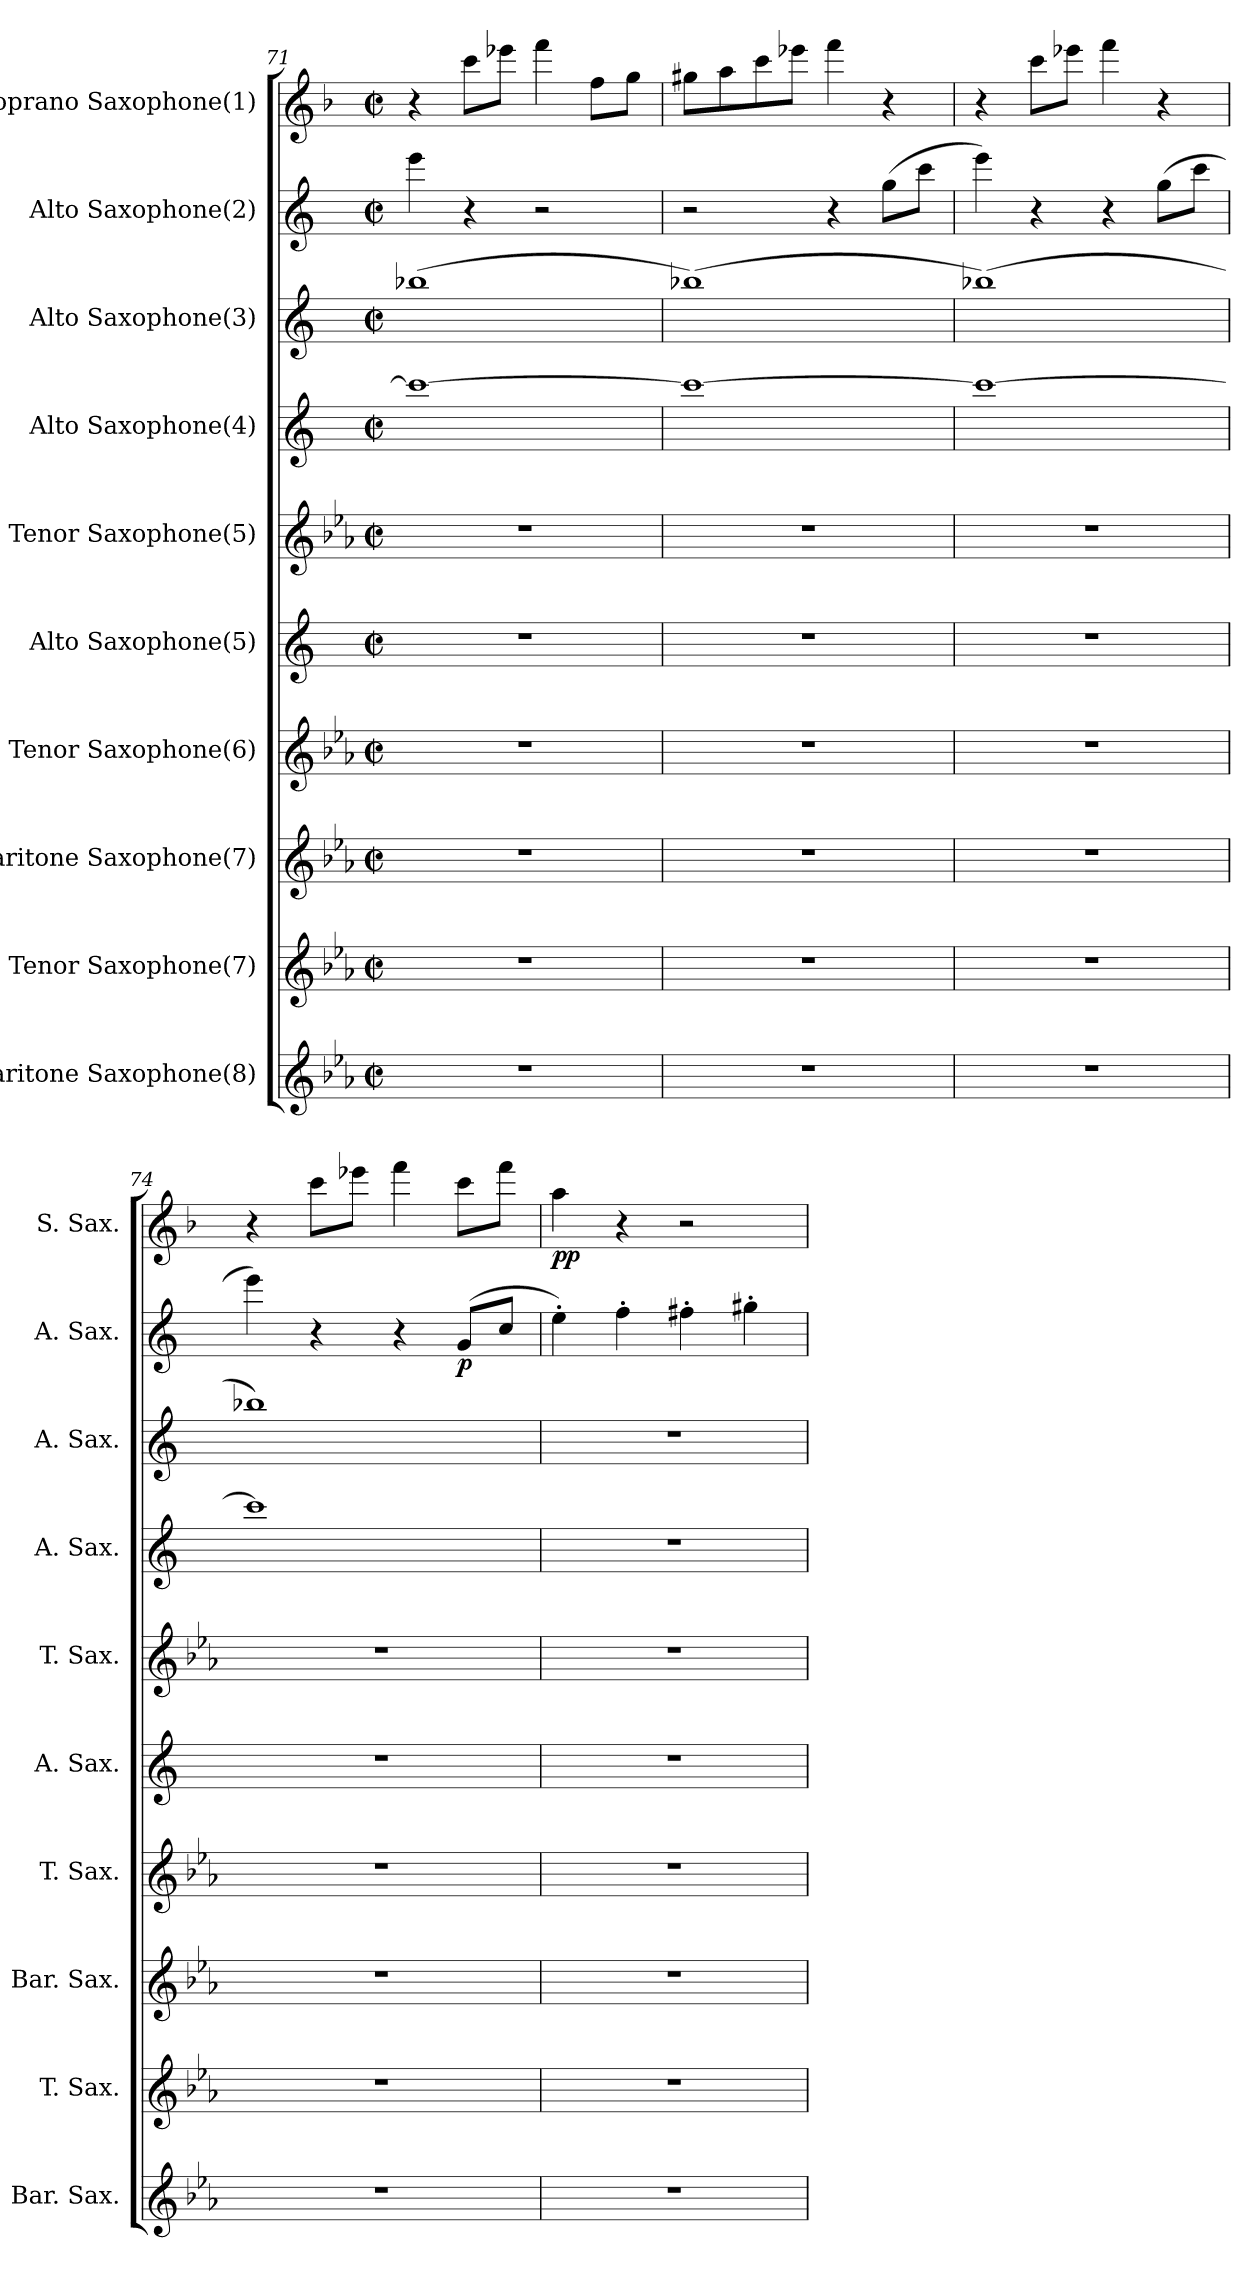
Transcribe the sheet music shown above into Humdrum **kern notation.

**kern	**kern	**kern	**kern	**kern	**kern	**kern	**kern	**kern	**dynam	**kern	**dynam
*part10	*part9	*part8	*part7	*part6	*part5	*part4	*part3	*part2	*part2	*part1	*part1
*staff10	*staff9	*staff8	*staff7	*staff6	*staff5	*staff4	*staff3	*staff2	*staff2	*staff1	*staff1
*I"Baritone Saxophone(8)	*I"Tenor Saxophone(7)	*I"Baritone Saxophone(7)	*I"Tenor Saxophone(6)	*I"Alto Saxophone(5)	*I"Tenor Saxophone(5)	*I"Alto Saxophone(4)	*I"Alto Saxophone(3)	*I"Alto Saxophone(2)	*	*I"Soprano Saxophone(1)	*
*I'Bar. Sax.	*I'T. Sax.	*I'Bar. Sax.	*I'T. Sax.	*I'A. Sax.	*I'T. Sax.	*I'A. Sax.	*I'A. Sax.	*I'A. Sax.	*	*I'S. Sax.	*
*clefG2	*clefG2	*clefG2	*clefG2	*clefG2	*clefG2	*clefG2	*clefG2	*clefG2	*	*clefG2	*
*ITrd12c21	*ITrd8c14	*ITrd12c21	*ITrd8c14	*ITrd5c9	*ITrd8c14	*ITrd5c9	*ITrd5c9	*ITrd5c9	*	*ITrd1c2	*
*k[b-e-a-]	*k[b-e-a-]	*k[b-e-a-]	*k[b-e-a-]	*k[b-e-a-]	*k[b-e-a-]	*k[b-e-a-]	*k[b-e-a-]	*k[b-e-a-]	*	*k[b-e-a-]	*
*M4/4	*M4/4	*M4/4	*M4/4	*M4/4	*M4/4	*M4/4	*M4/4	*M4/4	*	*M4/4	*
*met(c|)	*met(c|)	*met(c|)	*met(c|)	*met(c|)	*met(c|)	*met(c|)	*met(c|)	*met(c|)	*	*met(c|)	*
=71	=71	=71	=71	=71	=71	=71	=71	=71	=71	=71	=71
1r	1r	1r	1r	1r	1r	1ee-_	(1dd-X	4gg\	.	4r	.
.	.	.	.	.	.	.	.	4r	.	8bb-\L	.
.	.	.	.	.	.	.	.	.	.	8ddd-X\J	.
.	.	.	.	.	.	.	.	2r	.	4eee-\	.
.	.	.	.	.	.	.	.	.	.	8ee-\L	.
.	.	.	.	.	.	.	.	.	.	8ff\J	.
!!LO:PB:g=z
=72	=72	=72	=72	=72	=72	=72	=72	=72	=72	=72	=72
1r	1r	1r	1r	1r	1r	1ee-_	(1dd-X)	2r	.	8ff#X\L	.
.	.	.	.	.	.	.	.	.	.	8gg\	.
.	.	.	.	.	.	.	.	.	.	8bb-\	.
.	.	.	.	.	.	.	.	.	.	8ddd-X\J	.
.	.	.	.	.	.	.	.	4r	.	4eee-\	.
.	.	.	.	.	.	.	.	(8b-\L	.	4r	.
.	.	.	.	.	.	.	.	8ee-\J	.	.	.
=73	=73	=73	=73	=73	=73	=73	=73	=73	=73	=73	=73
1r	1r	1r	1r	1r	1r	1ee-_	(1dd-X)	4gg\)	.	4r	.
.	.	.	.	.	.	.	.	4r	.	8bb-\L	.
.	.	.	.	.	.	.	.	.	.	8ddd-X\J	.
.	.	.	.	.	.	.	.	4r	.	4eee-\	.
.	.	.	.	.	.	.	.	(8b-\L	.	4r	.
.	.	.	.	.	.	.	.	8ee-\J	.	.	.
=74	=74	=74	=74	=74	=74	=74	=74	=74	=74	=74	=74
1r	1r	1r	1r	1r	1r	1ee-]	1dd-X)	4gg\)	.	4r	.
.	.	.	.	.	.	.	.	4r	.	8bb-\L	.
.	.	.	.	.	.	.	.	.	.	8ddd-X\J	.
.	.	.	.	.	.	.	.	4r	.	4eee-\	.
!	!	!	!	!	!	!	!	!	!LO:DY:b	!	!
.	.	.	.	.	.	.	.	(8B-/L	p	8bb-\L	.
.	.	.	.	.	.	.	.	8e-/J	.	8eee-\J	.
=75	=75	=75	=75	=75	=75	=75	=75	=75	=75	=75	=75
!	!	!	!	!	!	!	!	!	!	!	!LO:DY:b
1r	1r	1r	1r	1r	1r	1r	1r	4g'\)	.	4gg\	pp
.	.	.	.	.	.	.	.	4a-'\	.	4r	.
.	.	.	.	.	.	.	.	4an'\	.	2r	.
.	.	.	.	.	.	.	.	4bn'\	.	.	.
=	=	=	=	=	=	=	=	=	=	=	=
*-	*-	*-	*-	*-	*-	*-	*-	*-	*-	*-	*-
